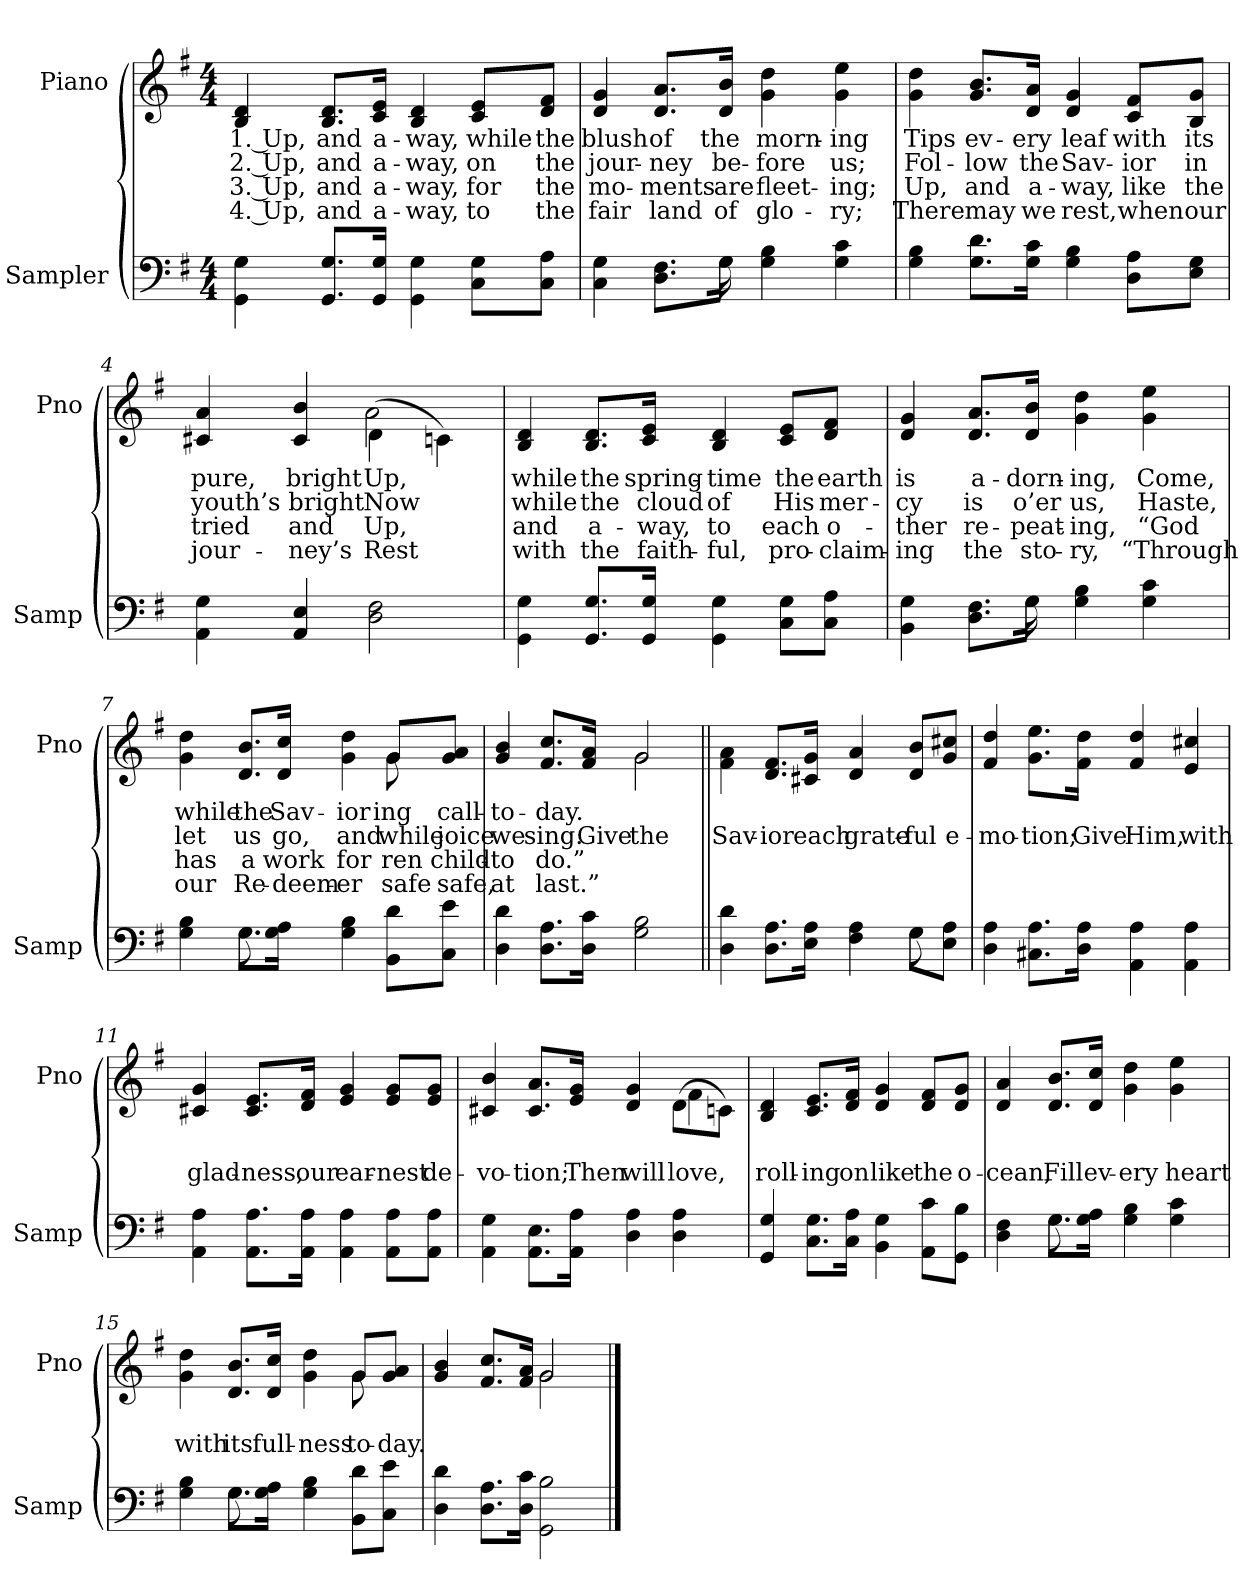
**kern	**kern	**text	**text	**text	**text
*part2	*part1	*part1	*part1	*part1	*part1
*staff2	*staff1	*staff1	*staff1	*staff1	*staff1
*I"Sampler	*I"Piano	*	*	*	*
*I'Samp	*I'Pno	*	*	*	*
*clefF4	*clefG2	*	*	*	*
*k[f#]	*k[f#]	*	*	*	*
*G:	*G:	*	*	*	*
*M4/4	*M4/4	*	*	*	*
=1	=1	=1	=1	=1	=1
4GG\ 4G\	4B 4d	1. Up,	2. Up,	3. Up,	4. Up,
8.GG/ 8.G/L	8.B/ 8.d/L	and	and	and	and
16GG/ 16G/Jk	16c/ 16e/Jk	a-	a-	a-	a-
4GG\ 4G\	4B 4d	-way,	-way,	-way,	-way,
8C\ 8G\L	8c/ 8e/L	while	on	for	to
8C\ 8A\J	8d/ 8f#/J	the	the	the	the
=2	=2	=2	=2	=2	=2
*^	*	*	*	*	*
4C 4G	4..ryy	4d 4g	blush	jour-	mo-	fair
8.D\ 8.F#\L	.	8.d/ 8.a/L	of	-ney	-ments	land
16G\Jk	16G	16d/ 16b/Jk	the	be-	are	of
4G 4B	2ryy	4g 4dd	morn-	-fore	fleet-	glo-
4G 4c	.	4g 4ee	-ing	us;	-ing;	-ry;
*v	*v	*	*	*	*	*
=3	=3	=3	=3	=3	=3
4G 4B	4g 4dd	Tips	Fol-	Up,	There
8.G\ 8.d\L	8.g/ 8.b/L	ev-	-low	and	may
16G\ 16c\Jk	16d/ 16a/Jk	-ery	the	a-	we
4G 4B	4d 4g	leaf	Sav-	-way,	rest,
8D\ 8A\L	8c/ 8f#/L	with	-ior	like	when
8E\ 8G\J	8B/ 8g/J	its	in	the	our
=4	=4	=4	=4	=4	=4
*	*^	*	*	*	*
4AA 4G	4c#X 4a	2ryy	pure,	youth’s	tried	jour-
4AA 4E	4c# 4b	.	bright	bright	and	-ney’s
2D 2F#	(4d\	2a	Up,	Now	Up,	Rest
.	4cn\)	.	.	.	.	.
*	*v	*v	*	*	*	*
=5	=5	=5	=5	=5	=5
4GG\ 4G\	4B 4d	while	while	and	with
8.GG/ 8.G/L	8.B/ 8.d/L	the	the	a-	the
16GG/ 16G/Jk	16c/ 16e/Jk	spring-	cloud	-way,	faith-
4GG\ 4G\	4B 4d	-time	of	to	-ful,
8C\ 8G\L	8c/ 8e/L	the	His	each	pro-
8C\ 8A\J	8d/ 8f#/J	earth	mer-	o-	-claim-
=6	=6	=6	=6	=6	=6
*^	*	*	*	*	*
4BB 4G	4..ryy	4d 4g	is	-cy	-ther	-ing
8.D\ 8.F#\L	.	8.d/ 8.a/L	a-	is	re-	the
16G\Jk	16G	16d/ 16b/Jk	-dorn-	o’er	-peat-	sto-
4G 4B	2ryy	4g 4dd	-ing,	us,	-ing,	-ry,
4G 4c	.	4g 4ee	Come,	Haste,	“God	“Through
=7	=7	=7	=7	=7	=7	=7
*	*	*^	*	*	*	*
4G 4B	4ryy	4g 4dd	2.ryy	while	let	has	our
8.G\L	8.G	8.d/ 8.b/L	.	the	us	a	Re-
16G\ 16A\Jk	2ryy	16d/ 16cc/Jk	.	Sav-	go,	work	-deem-
4G 4B	.	4g 4dd	.	-ior	and	for	-er
8BB\ 8d\L	.	8g/L	8g	-ing	while	-ren	safe
8C\ 8e\J	.	8g/ 8a/J	8ryy	call-	-joice	child-	safe,
.	16ryy	.	.	.	.	.	.
*v	*v	*	*	*	*	*	*
=8	=8	=8	=8	=8	=8	=8
4D 4d	4g 4b	2ryy	to-	we	to	at
8.D\ 8.A\L	8.f#/ 8.cc/L	.	-day.	sing.	do.”	last.”
16D\ 16c\Jk	16f#/ 16a/Jk	.	.	Give	.	.
2G 2B	2g/	2g	.	the	.	.
=9||	=9||	=9||	=9||	=9||	=9||	=9||
*^	*	*	*	*	*	*
!	!	!LO:TX:t=Refrain	!	!	!	!	!
*	*	*v	*v	*	*	*	*
4D 4d	2.ryy	4f#\ 4a\	.	Sav-	.	.
8.D\ 8.A\L	.	8.d/ 8.f#/L	.	-ior	.	.
16E\ 16A\Jk	.	16c#X/ 16g/Jk	.	each	.	.
4F# 4A	.	4d 4a	.	grate-	.	.
8G\L	8G	8d/ 8b/L	.	-ful	.	.
8E\ 8A\J	8ryy	8g/ 8cc#X/J	.	e-	.	.
*v	*v	*	*	*	*	*
=10	=10	=10	=10	=10	=10
4D 4A	4f# 4dd	.	-mo-	.	.
8.C#X\ 8.A\L	8.g\ 8.ee\L	.	-tion;	.	.
16D\ 16A\Jk	16f#\ 16dd\Jk	.	Give	.	.
4AA 4A	4f# 4dd	.	Him,	.	.
4AA 4A	4e 4cc#X	.	with	.	.
=11	=11	=11	=11	=11	=11
4AA 4A	4c#X 4g	.	glad-	.	.
8.AA\ 8.A\L	8.c#/ 8.e/L	.	-ness,	.	.
16AA\ 16A\Jk	16d/ 16f#/Jk	.	our	.	.
4AA 4A	4e 4g	.	ear-	.	.
8AA\ 8A\L	8e/ 8g/L	.	-nest	.	.
8AA\ 8A\J	8e/ 8g/J	.	de-	.	.
=12	=12	=12	=12	=12	=12
*	*^	*	*	*	*
4AA 4G	4c#X 4b	2.ryy	.	-vo-	.	.
8.AA\ 8.E\L	8.c#/ 8.a/L	.	.	-tion;	.	.
16AA\ 16A\Jk	16e/ 16g/Jk	.	.	Then	.	.
4D 4A	4d 4g	.	.	will	.	.
4D 4A	(8d\L	4f#	.	love,	.	.
.	8cn\J)	.	.	.	.	.
*	*v	*v	*	*	*	*
=13	=13	=13	=13	=13	=13
4GG 4G	4B 4d	.	roll-	.	.
8.C\ 8.G\L	8.c/ 8.e/L	.	-ing	.	.
16C\ 16A\Jk	16d/ 16f#/Jk	.	on	.	.
4BB 4G	4d 4g	.	like	.	.
8AA\ 8c\L	8d/ 8f#/L	.	the	.	.
8GG\ 8B\J	8d/ 8g/J	.	o-	.	.
=14	=14	=14	=14	=14	=14
*^	*	*	*	*	*
4D 4F#	4ryy	4d 4a	.	-cean,	.	.
8.G\L	8.G	8.d/ 8.b/L	.	Fill	.	.
16G\ 16A\Jk	2ryy	16d/ 16cc/Jk	.	ev-	.	.
4G 4B	.	4g 4dd	.	-ery	.	.
4G 4c	.	4g 4ee	.	heart	.	.
.	16ryy	.	.	.	.	.
=15	=15	=15	=15	=15	=15	=15
*	*	*^	*	*	*	*
4G 4B	4ryy	4g 4dd	2.ryy	.	with	.	.
8.G\L	8.G	8.d/ 8.b/L	.	.	its	.	.
16G\ 16A\Jk	2ryy	16d/ 16cc/Jk	.	.	full-	.	.
4G 4B	.	4g 4dd	.	.	-ness	.	.
8BB\ 8d\L	.	8g/L	8g	.	to-	.	.
8C\ 8e\J	.	8g/ 8a/J	8ryy	.	-day.	.	.
.	16ryy	.	.	.	.	.	.
*v	*v	*	*	*	*	*	*
=16	=16	=16	=16	=16	=16	=16
4D 4d	4g 4b	2ryy	.	.	.	.
8.D\ 8.A\L	8.f#/ 8.cc/L	.	.	.	.	.
16D\ 16c\Jk	16f#/ 16a/Jk	.	.	.	.	.
2GG 2B	2g/	2g	.	.	.	.
*	*v	*v	*	*	*	*
==	==	==	==	==	==
*-	*-	*-	*-	*-	*-
